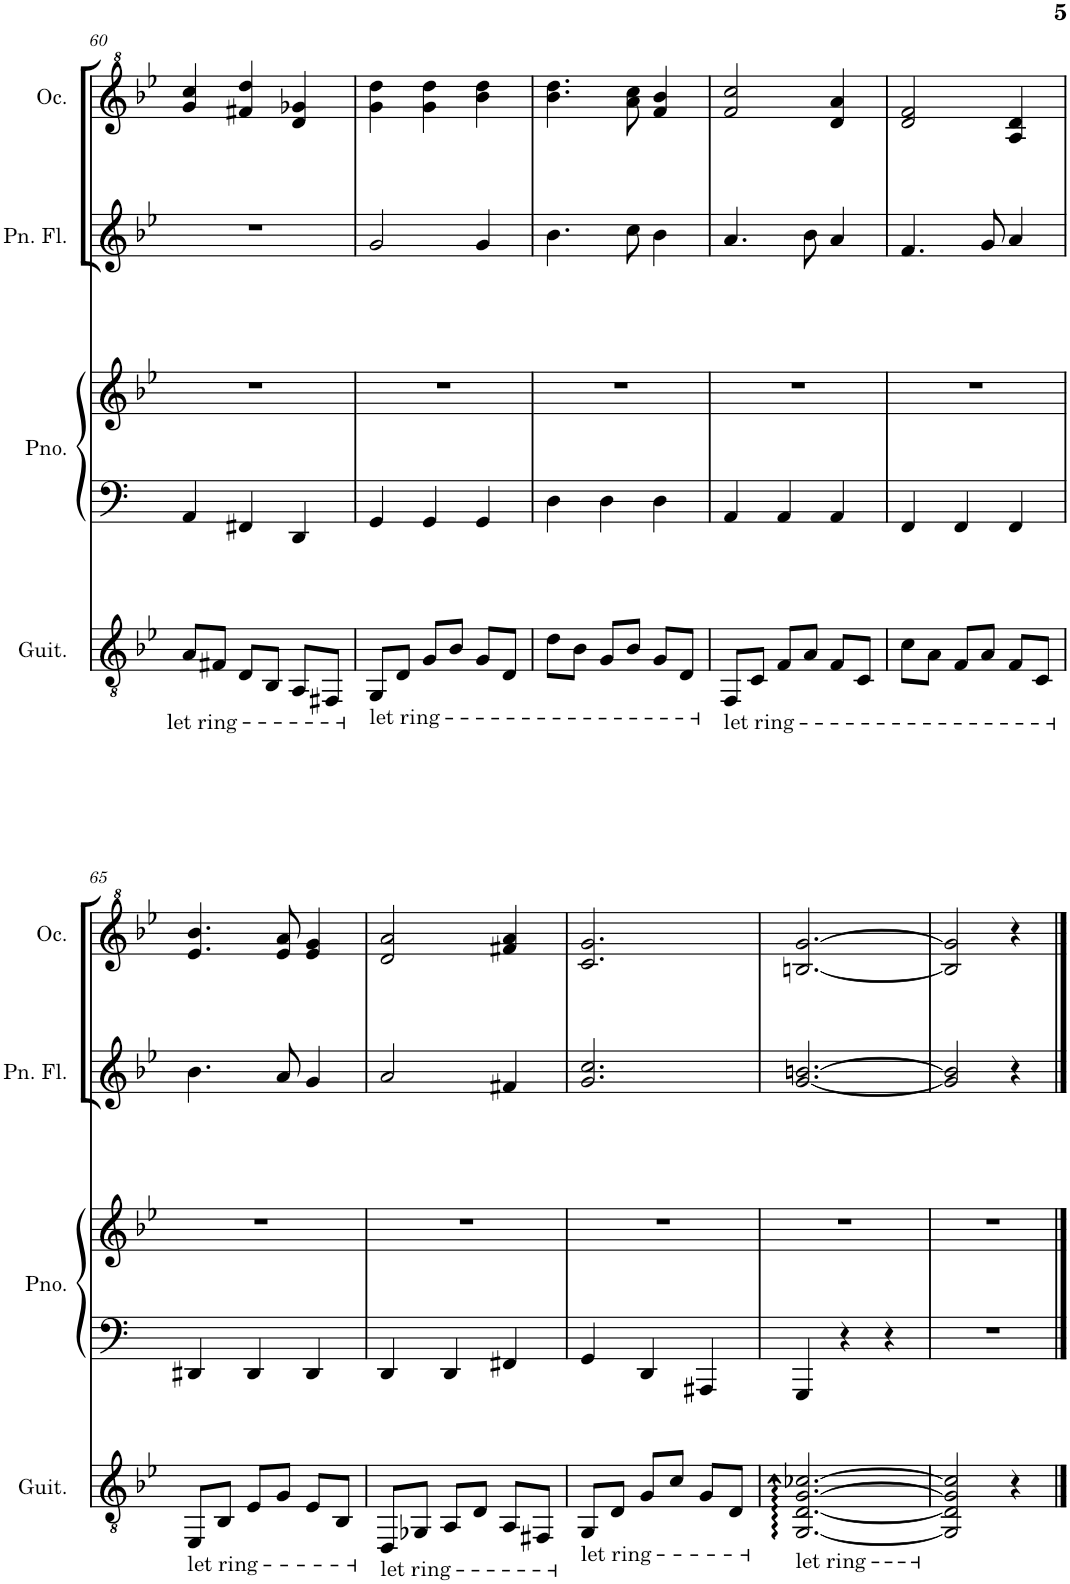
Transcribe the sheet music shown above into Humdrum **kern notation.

**kern	**kern	**kern	**kern	**kern
*part4	*part3	*part3	*part2	*part1
*staff5	*staff4	*staff3	*staff2	*staff1
*I"Acoustic Guitar	*I"Piano	*	*I"Pan Flute	*I"Ocarina
*I'Guit.	*I'Pno.	*	*I'Pn. Fl.	*I'Oc.
!!LO:PB:g=z
*clefGv2	*clefF4	*clefG2	*clefG2	*clefG^2
*k[b-e-]	*	*k[b-e-]	*k[b-e-]	*k[b-e-]
*M3/4	*M3/4	*M3/4	*M3/4	*M3/4
=60	=60	=60	=60	=60
8A/L	4AA/	2.r	2.r	4gg/ 4ccc/
8F#X/J	.	.	.	.
8D/L	4FF#X/	.	.	4ff#X/ 4ddd/
8BB-/J	.	.	.	.
8AA/L	4DD/	.	.	4dd/ 4gg-X/
8FF#X/J	.	.	.	.
=61	=61	=61	=61	=61
!LO:TX:b:t=let ring	!	!	!	!
8GG/L	4GG/	2.r	2g/	4gg\ 4ddd\
8D/J	.	.	.	.
8G/L	4GG/	.	.	4gg\ 4ddd\
8B-/J	.	.	.	.
8G/L	4GG/	.	4g/	4bb-\ 4ddd\
8D/J	.	.	.	.
=62	=62	=62	=62	=62
8d\L	4D\	2.r	4.b-\	4.bb-\ 4.ddd\
8B-\J	.	.	.	.
8G/L	4D\	.	.	.
8B-/J	.	.	8cc\	8aa\ 8ccc\
8G/L	4D\	.	4b-\	4ff/ 4bb-/
8D/J	.	.	.	.
=63	=63	=63	=63	=63
!LO:TX:b:t=let ring	!	!	!	!
8FF/L	4AA/	2.r	4.a/	2ff/ 2ccc/
8C/J	.	.	.	.
8F/L	4AA/	.	.	.
8A/J	.	.	8b-\	.
8F/L	4AA/	.	4a/	4dd/ 4aa/
8C/J	.	.	.	.
=64	=64	=64	=64	=64
8c\L	4FF/	2.r	4.f/	2dd/ 2ff/
8A\J	.	.	.	.
8F/L	4FF/	.	.	.
8A/J	.	.	8g/	.
8F/L	4FF/	.	4a/	4a/ 4dd/
8C/J	.	.	.	.
!!LO:LB:g=z
=65	=65	=65	=65	=65
!LO:TX:b:t=let ring	!	!	!	!
8EE-/L	4DD#X/	2.r	4.b-\	4.ee-/ 4.bb-/
8BB-/J	.	.	.	.
8E-/L	4DD#/	.	.	.
8G/J	.	.	8a/	8ee-/ 8aa/
8E-/L	4DD#/	.	4g/	4ee-/ 4gg/
8BB-/J	.	.	.	.
=66	=66	=66	=66	=66
!LO:TX:b:t=let ring	!	!	!	!
8DD/L	4DD/	2.r	2a/	2dd/ 2aa/
8GG-X/J	.	.	.	.
8AA/L	4DD/	.	.	.
8D/J	.	.	.	.
8AA/L	4FF#X/	.	4f#X/	4ff#X/ 4aa/
8FF#X/J	.	.	.	.
=67	=67	=67	=67	=67
!LO:TX:b:t=let ring	!	!	!	!
8GG/L	4GG/	2.r	2.g/ 2.cc/	2.cc/ 2.gg/
8D/J	.	.	.	.
8G/L	4DD/	.	.	.
8c/J	.	.	.	.
8G/L	4AAA#X/	.	.	.
8D/J	.	.	.	.
=68	=68	=68	=68	=68
!LO:TX:b:t=let ring	!	!	!	!
[2.GG/: [2.D/: [2.G/: [2.c-X/:	4GGG/	2.r	[2.g/ [2.bn/	[2.bn/ [2.gg/
.	4r	.	.	.
.	4r	.	.	.
=69	=69	=69	=69	=69
2GG/] 2D/] 2G/] 2c-/]	2.r	2.r	2g/] 2b/]	2b/] 2gg/]
4r	.	.	4r	4r
==	==	==	==	==
*-	*-	*-	*-	*-
